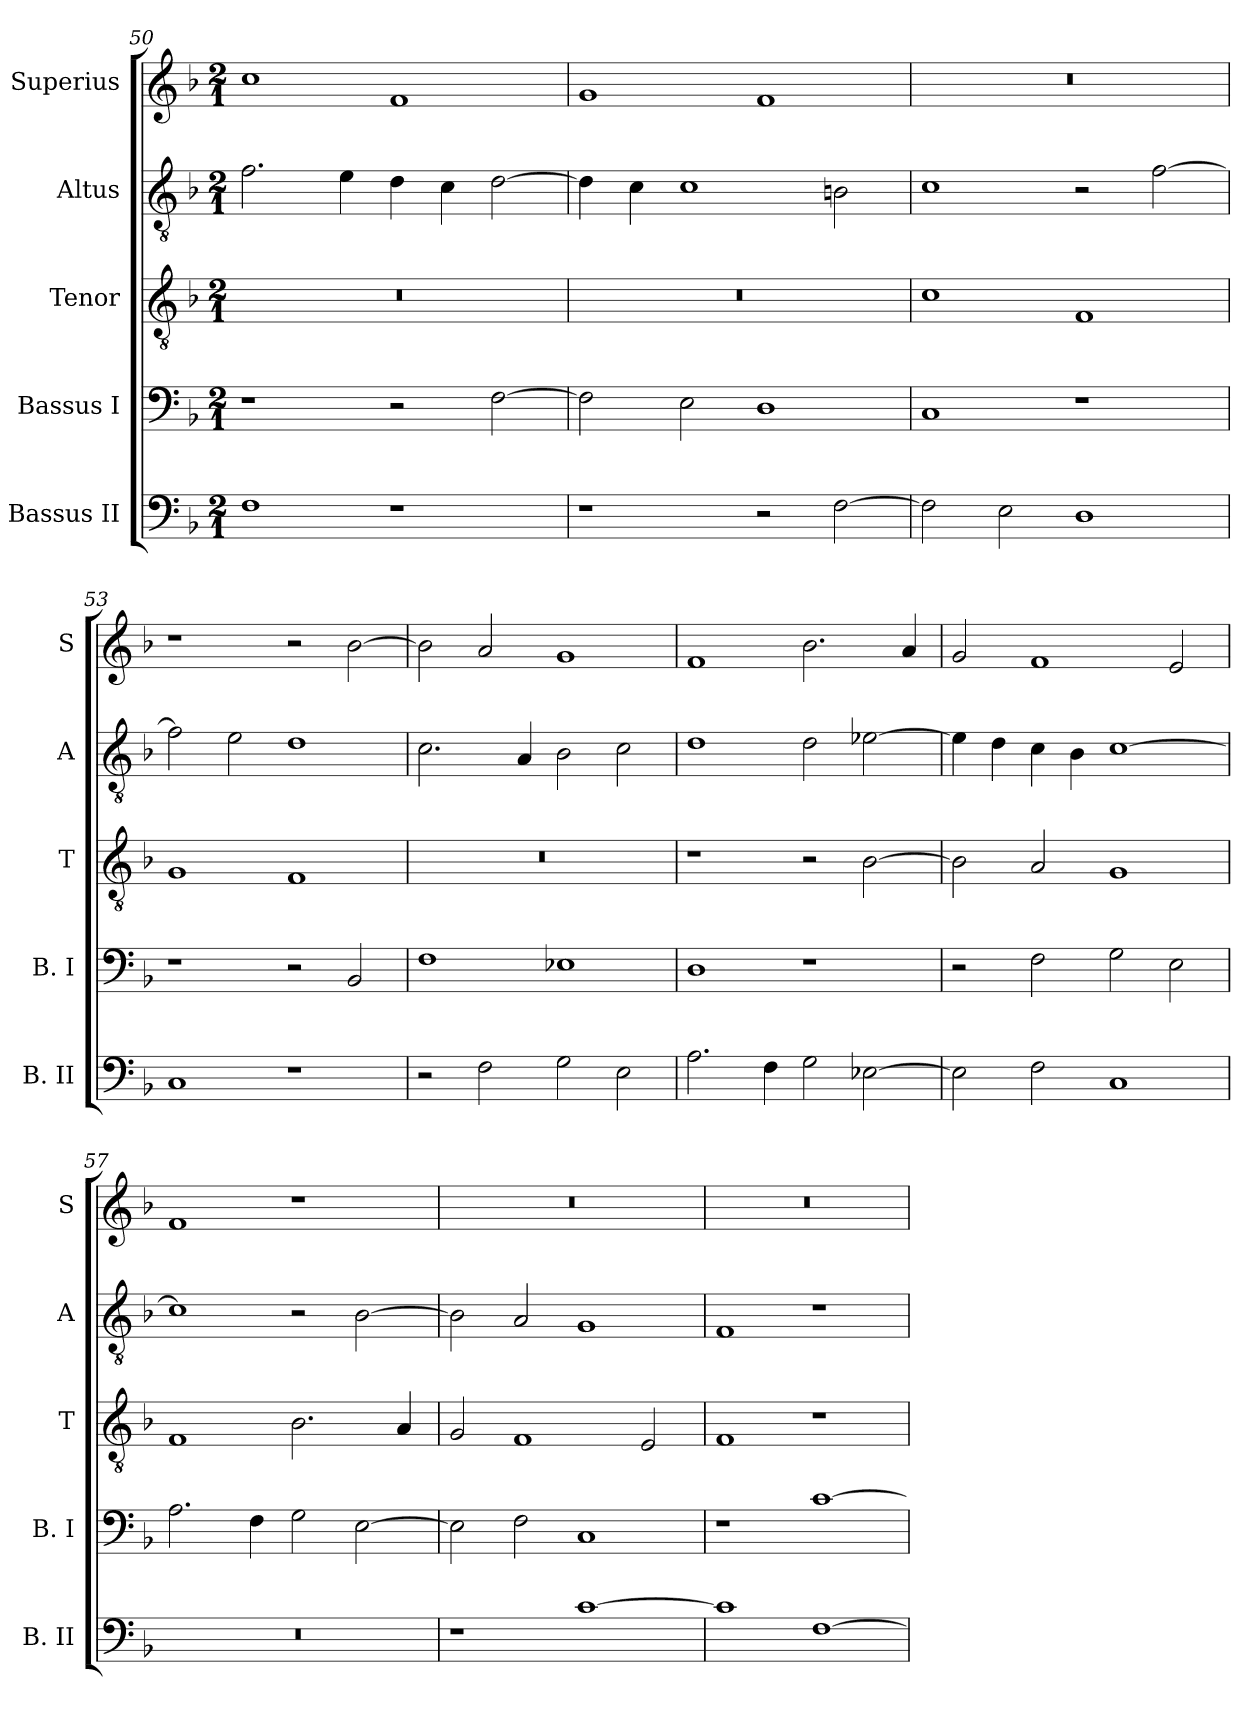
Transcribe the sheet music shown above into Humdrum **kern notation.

**kern	**kern	**kern	**kern	**kern
*part5	*part4	*part3	*part2	*part1
*staff5	*staff4	*staff3	*staff2	*staff1
*I"Bassus II	*I"Bassus I	*I"Tenor	*I"Altus	*I"Superius
*I'B. II	*I'B. I	*I'T	*I'A	*I'S
*clefF4	*clefF4	*clefGv2	*clefGv2	*clefG2
*k[b-]	*k[b-]	*k[b-]	*k[b-]	*k[b-]
*F:	*F:	*F:	*F:	*F:
*M2/1	*M2/1	*M2/1	*M2/1	*M2/1
=50	=50	=50	=50	=50
1F	1r	0r	2.f	1cc
.	.	.	4e	.
1r	2r	.	4d	1f
.	.	.	4c	.
.	[2F	.	[2d	.
=51	=51	=51	=51	=51
1r	2F]	0r	4d]	1g
.	.	.	4c	.
.	2E	.	1c	.
2r	1D	.	.	1f
[2F	.	.	2Bn	.
=52	=52	=52	=52	=52
2F]	1C	1c	1c	0r
2E	.	.	.	.
1D	1r	1F	2r	.
.	.	.	[2f	.
=53	=53	=53	=53	=53
1C	1r	1G	2f]	1r
.	.	.	2e	.
1r	2r	1F	1d	2r
.	2BB-	.	.	[2b-
=54	=54	=54	=54	=54
2r	1F	0r	2.c	2b-]
2F	.	.	.	2a
.	.	.	4A	.
2G	1E-X	.	2B-	1g
2E	.	.	2c	.
=55	=55	=55	=55	=55
2.A	1D	1r	1d	1f
4F	.	.	.	.
2G	1r	2r	2d	2.b-
[2E-X	.	[2B-	[2e-X	.
.	.	.	.	4a
=56	=56	=56	=56	=56
2E-]	2r	2B-]	4e-]	2g
.	.	.	4d	.
2F	2F	2A	4c	1f
.	.	.	4B-	.
1C	2G	1G	[1c	.
.	2E	.	.	2e
=57	=57	=57	=57	=57
0r	2.A	1F	1c]	1f
.	4F	.	.	.
.	2G	2.B-	2r	1r
.	[2E	.	[2B-	.
.	.	4A	.	.
=58	=58	=58	=58	=58
1r	2E]	2G	2B-]	0r
.	2F	1F	2A	.
[1c	1C	.	1G	.
.	.	2E	.	.
=59	=59	=59	=59	=59
1c]	1r	1F	1F	0r
[1F	[1c	1r	1r	.
=	=	=	=	=
*-	*-	*-	*-	*-
